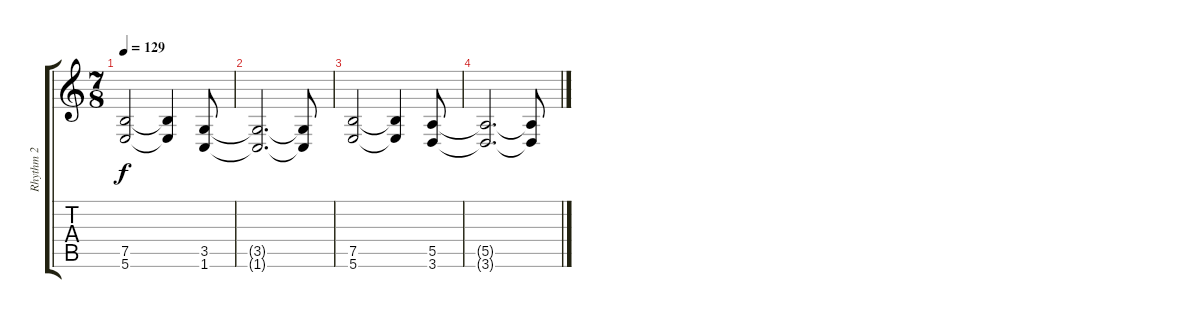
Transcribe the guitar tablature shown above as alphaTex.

\track ("Rhythm 2" "Rhythm 2") {instrument overdrivenguitar}
\staff {score tabs}
\tuning (B3 Gb3 D3 A2 E2 B1) {hide}
\ts (7 8)
\tempo 129
\clef g2
\ks c
(7.5 5.6).2{dy f} (7.5{t} 5.6{t}).4 (3.5 1.6).8 |
(3.5{t} 1.6{t}).2{d} (3.5{t} 1.6{t}).8 |
(7.5 5.6).2 (7.5{t} 5.6{t}).4 (5.5 3.6).8 |
(5.5{t} 3.6{t}).2{d} (5.5{t} 3.6{t}).8
